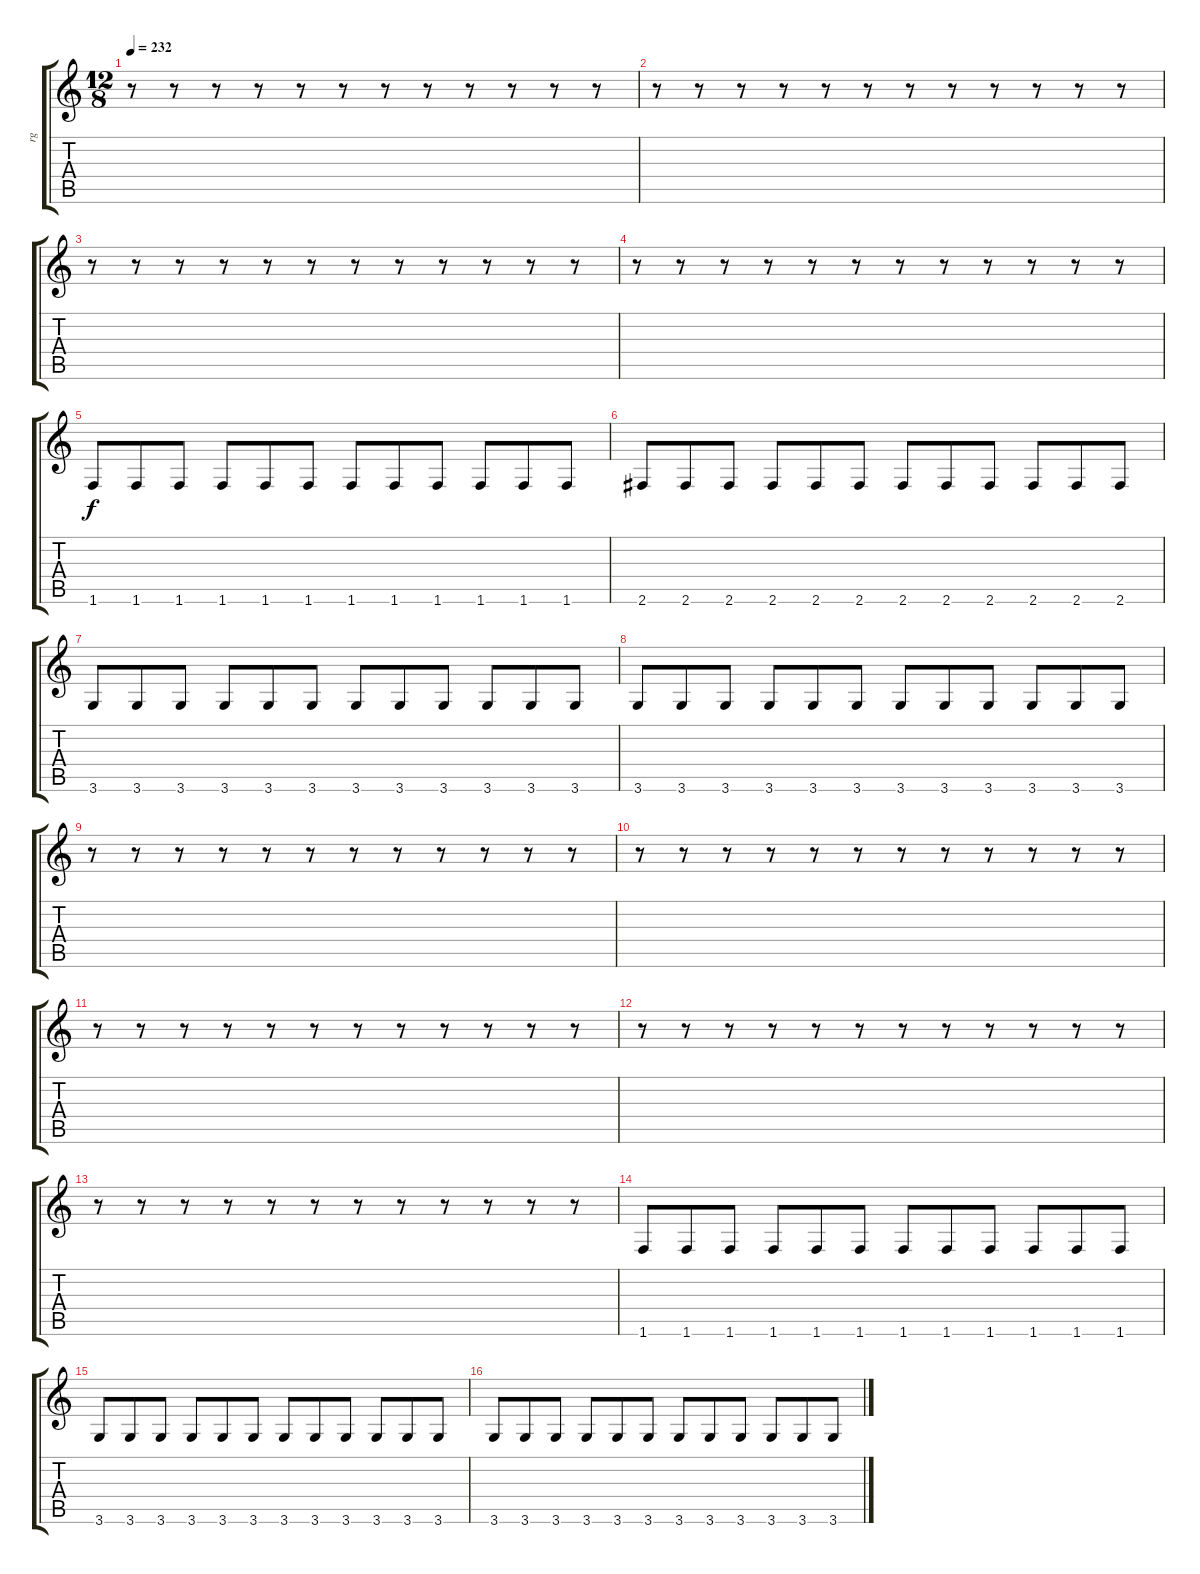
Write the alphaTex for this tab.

\track ("rg" "rg") {instrument distortionguitar}
\staff {score tabs}
\tuning (E4 B3 G3 D3 A2 E2) {hide}
\ts (12 8)
\tempo 232
\clef g2
\ks c
r.8{dy f} r.8 r.8 r.8 r.8 r.8 r.8 r.8 r.8 r.8 r.8 r.8 |
r.8 r.8 r.8 r.8 r.8 r.8 r.8 r.8 r.8 r.8 r.8 r.8 |
r.8 r.8 r.8 r.8 r.8 r.8 r.8 r.8 r.8 r.8 r.8 r.8 |
r.8 r.8 r.8 r.8 r.8 r.8 r.8 r.8 r.8 r.8 r.8 r.8 |
1.6.8 1.6.8 1.6.8 1.6.8 1.6.8 1.6.8 1.6.8 1.6.8 1.6.8 1.6.8 1.6.8 1.6.8 |
2.6.8 2.6.8 2.6.8 2.6.8 2.6.8 2.6.8 2.6.8 2.6.8 2.6.8 2.6.8 2.6.8 2.6.8 |
3.6.8 3.6.8 3.6.8 3.6.8 3.6.8 3.6.8 3.6.8 3.6.8 3.6.8 3.6.8 3.6.8 3.6.8 |
3.6.8 3.6.8 3.6.8 3.6.8 3.6.8 3.6.8 3.6.8 3.6.8 3.6.8 3.6.8 3.6.8 3.6.8 |
r.8 r.8 r.8 r.8 r.8 r.8 r.8 r.8 r.8 r.8 r.8 r.8 |
r.8 r.8 r.8 r.8 r.8 r.8 r.8 r.8 r.8 r.8 r.8 r.8 |
r.8 r.8 r.8 r.8 r.8 r.8 r.8 r.8 r.8 r.8 r.8 r.8 |
r.8 r.8 r.8 r.8 r.8 r.8 r.8 r.8 r.8 r.8 r.8 r.8 |
r.8 r.8 r.8 r.8 r.8 r.8 r.8 r.8 r.8 r.8 r.8 r.8 |
1.6.8 1.6.8 1.6.8 1.6.8 1.6.8 1.6.8 1.6.8 1.6.8 1.6.8 1.6.8 1.6.8 1.6.8 |
3.6.8 3.6.8 3.6.8 3.6.8 3.6.8 3.6.8 3.6.8 3.6.8 3.6.8 3.6.8 3.6.8 3.6.8 |
3.6.8 3.6.8 3.6.8 3.6.8 3.6.8 3.6.8 3.6.8 3.6.8 3.6.8 3.6.8 3.6.8 3.6.8
